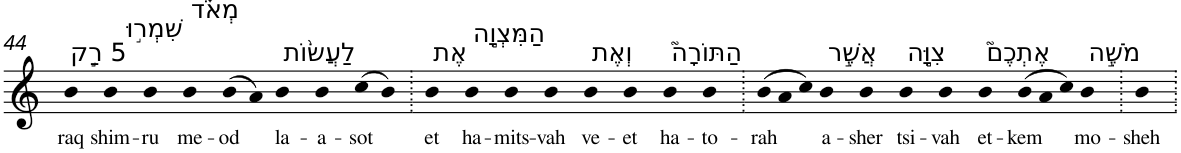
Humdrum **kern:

**kern	**text
*part1	*part1
*staff1	*staff1
*I"Piano	*
*I'Pno	*
!!LO:PB:g=z
*clefG2	*
*k[]	*
=44	=44
!LO:TX:a:t=5 רַ֣ק	!
!	!LO:LY:b
4b	raq
!LO:TX:a:t=שִׁמְר֣וּ	!
!	!LO:LY:b
4b	shim-
!	!LO:LY:b
4b	-ru
!LO:TX:a:t=מְאֹ֗ד	!
!	!LO:LY:b
4b	me-
!	!LO:LY:b
(>8b	-od
8a)	.
!LO:TX:a:t=לַעֲשׂ֨וֹת	!
!	!LO:LY:b
4b	la-
!	!LO:LY:b
4b	-a-
!	!LO:LY:b
(>8cc	-sot
8b)	.
=45.	=45.
!LO:TX:a:t=אֶת	!
!	!LO:LY:b
4b	et
!LO:TX:a:t=הַמִּצְוָ֣ה	!
!	!LO:LY:b
4b	ha-
!	!LO:LY:b
4b	-mits-
!	!LO:LY:b
4b	-vah
!LO:TX:a:t=וְאֶת	!
!	!LO:LY:b
4b	ve-
!	!LO:LY:b
4b	-et
!LO:TX:a:t=הַתּוֹרָה֮	!
!	!LO:LY:b
4b	ha-
!	!LO:LY:b
4b	-to-
=46.	=46.
*Xtuplet	*
!	!LO:LY:b
(>12b	-rah
12a	.
12cc)	.
!LO:TX:a:t=אֲשֶׁ֣ר	!
!	!LO:LY:b
4b	a-
!	!LO:LY:b
4b	-sher
!LO:TX:a:t=צִוָּ֣ה	!
!	!LO:LY:b
4b	tsi-
!	!LO:LY:b
4b	-vah
!LO:TX:a:t=אֶתְכֶם֮	!
!	!LO:LY:b
4b	et-
!	!LO:LY:b
(>12b	-kem
12a	.
12cc)	.
!LO:TX:a:t=מֹשֶׁ֣ה	!
!	!LO:LY:b
4b	mo-
=47.	=47.
!	!LO:LY:b
4b	-sheh
=.	=.
*-	*-
